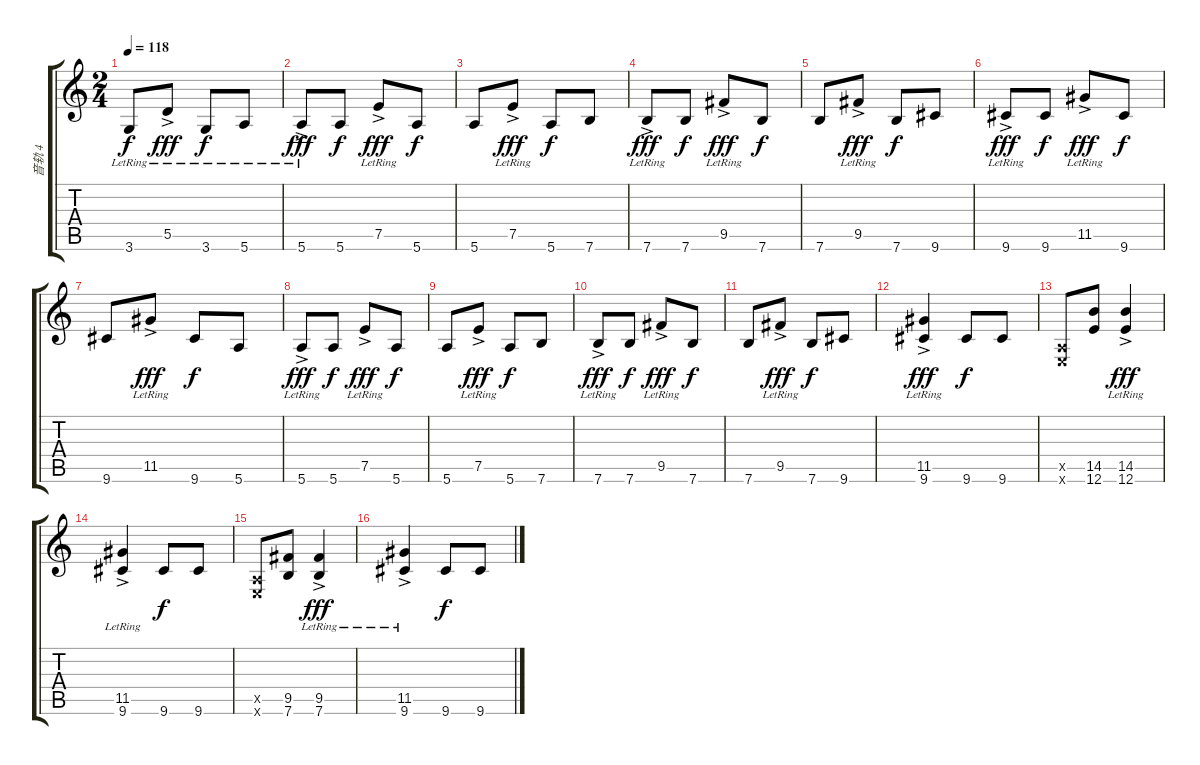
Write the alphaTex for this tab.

\track ("音轨 4" "音轨 4") {instrument electricguitarmuted}
\staff {score tabs}
\tuning (E4 B3 G3 D3 A2 E2) {hide}
\ts (2 4)
\tempo 118
\clef g2
\ks c
3.6{lr}.8{dy f} 5.5{ac lr}.8{dy fff} 3.6{lr}.8{dy f} 5.6{lr}.8 |
5.6{ac lr}.8{dy fff} 5.6.8{dy f} 7.5{ac lr}.8{dy fff} 5.6.8{dy f} |
5.6.8 7.5{ac lr}.8{dy fff} 5.6.8{dy f} 7.6.8 |
7.6{ac lr}.8{dy fff} 7.6.8{dy f} 9.5{ac lr}.8{dy fff} 7.6.8{dy f} |
7.6.8 9.5{ac lr}.8{dy fff} 7.6.8{dy f} 9.6.8 |
9.6{ac lr}.8{dy fff} 9.6.8{dy f} 11.5{ac lr}.8{dy fff} 9.6.8{dy f} |
9.6.8 11.5{ac lr}.8{dy fff} 9.6.8{dy f} 5.6.8 |
5.6{ac lr}.8{dy fff} 5.6.8{dy f} 7.5{ac lr}.8{dy fff} 5.6.8{dy f} |
5.6.8 7.5{ac lr}.8{dy fff} 5.6.8{dy f} 7.6.8 |
7.6{ac lr}.8{dy fff} 7.6.8{dy f} 9.5{ac lr}.8{dy fff} 7.6.8{dy f} |
7.6.8 9.5{ac lr}.8{dy fff} 7.6.8{dy f} 9.6.8 |
(11.5{ac lr} 9.6{ac lr}).4{dy fff} 9.6.8{dy f} 9.6.8 |
(0.5{x} 0.6{x}).8 (14.5 12.6).8 (14.5{ac lr} 12.6{ac lr}).4{dy fff} |
(11.5{ac lr} 9.6{ac lr}).4 9.6.8{dy f} 9.6.8 |
(0.5{x} 0.6{x}).8 (9.5 7.6).8 (9.5{ac lr} 7.6{ac lr}).4{dy fff} |
(11.5{ac lr} 9.6{ac lr}).4 9.6.8{dy f} 9.6.8
